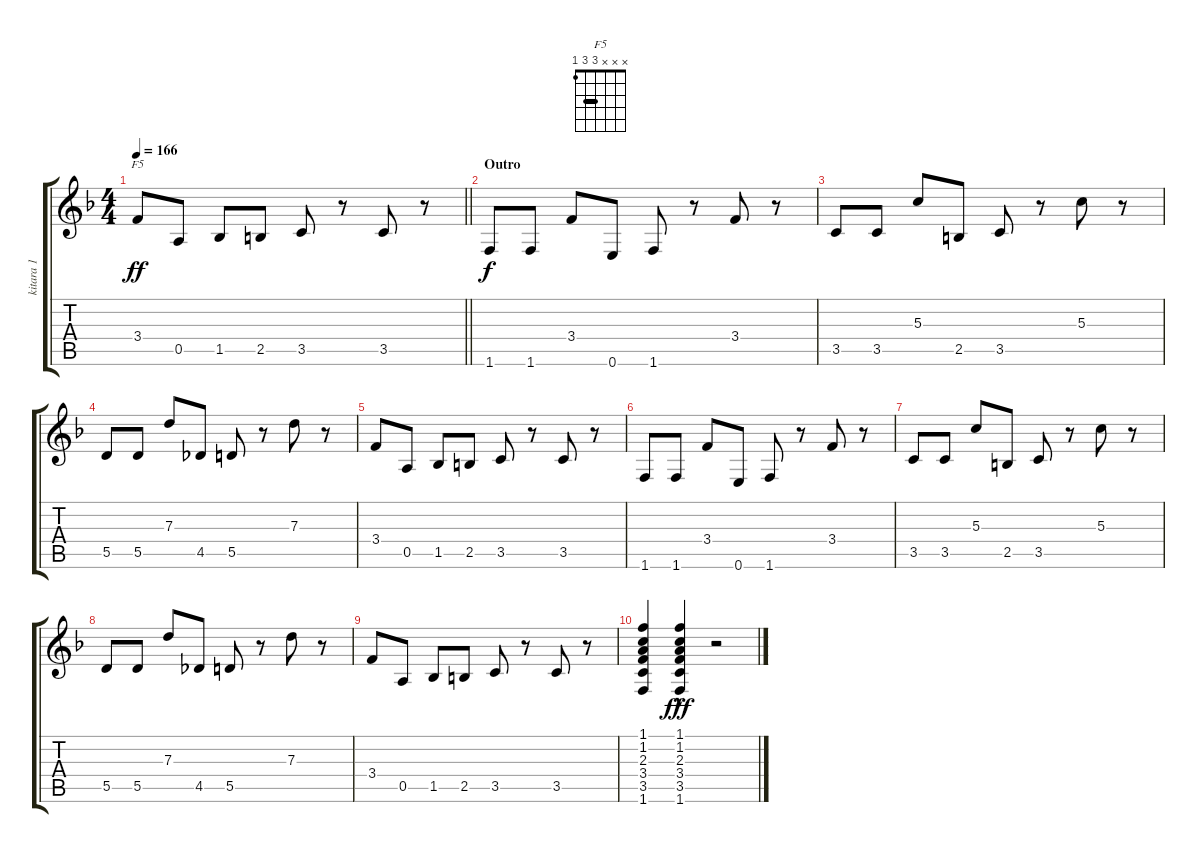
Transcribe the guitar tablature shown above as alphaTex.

\track ("kitara 1" "kitara 1") {instrument distortionguitar}
\staff {score tabs}
\tuning (E4 B3 G3 D3 A2 E2) {hide}
\chord ("F5" x x x 3 3 1) {barre 3}
\ts (4 4)
\tempo 166
\clef g2
\barLineRight lightlight
\ks f
3.4.8{ch "F5" dy ff} 0.5.8 1.5.8 2.5.8 3.5.8 r.8 3.5.8 r.8 |
\section ("" "Outro")
1.6.8{dy f} 1.6.8 3.4.8 0.6.8 1.6.8 r.8 3.4.8 r.8 |
3.5.8 3.5.8 5.3.8 2.5.8 3.5.8 r.8 5.3.8 r.8 |
5.5.8 5.5.8 7.3.8 4.5.8 5.5.8 r.8 7.3.8 r.8 |
3.4.8 0.5.8 1.5.8 2.5.8 3.5.8 r.8 3.5.8 r.8 |
1.6.8 1.6.8 3.4.8 0.6.8 1.6.8 r.8 3.4.8 r.8 |
3.5.8 3.5.8 5.3.8 2.5.8 3.5.8 r.8 5.3.8 r.8 |
5.5.8 5.5.8 7.3.8 4.5.8 5.5.8 r.8 7.3.8 r.8 |
3.4.8 0.5.8 1.5.8 2.5.8 3.5.8 r.8 3.5.8 r.8 |
(1.1 1.2 2.3 3.4 3.5 1.6).4 (1.1 1.2 2.3 3.4{hac} 3.5{hac} 1.6{hac}).4{dy fff} r.2
